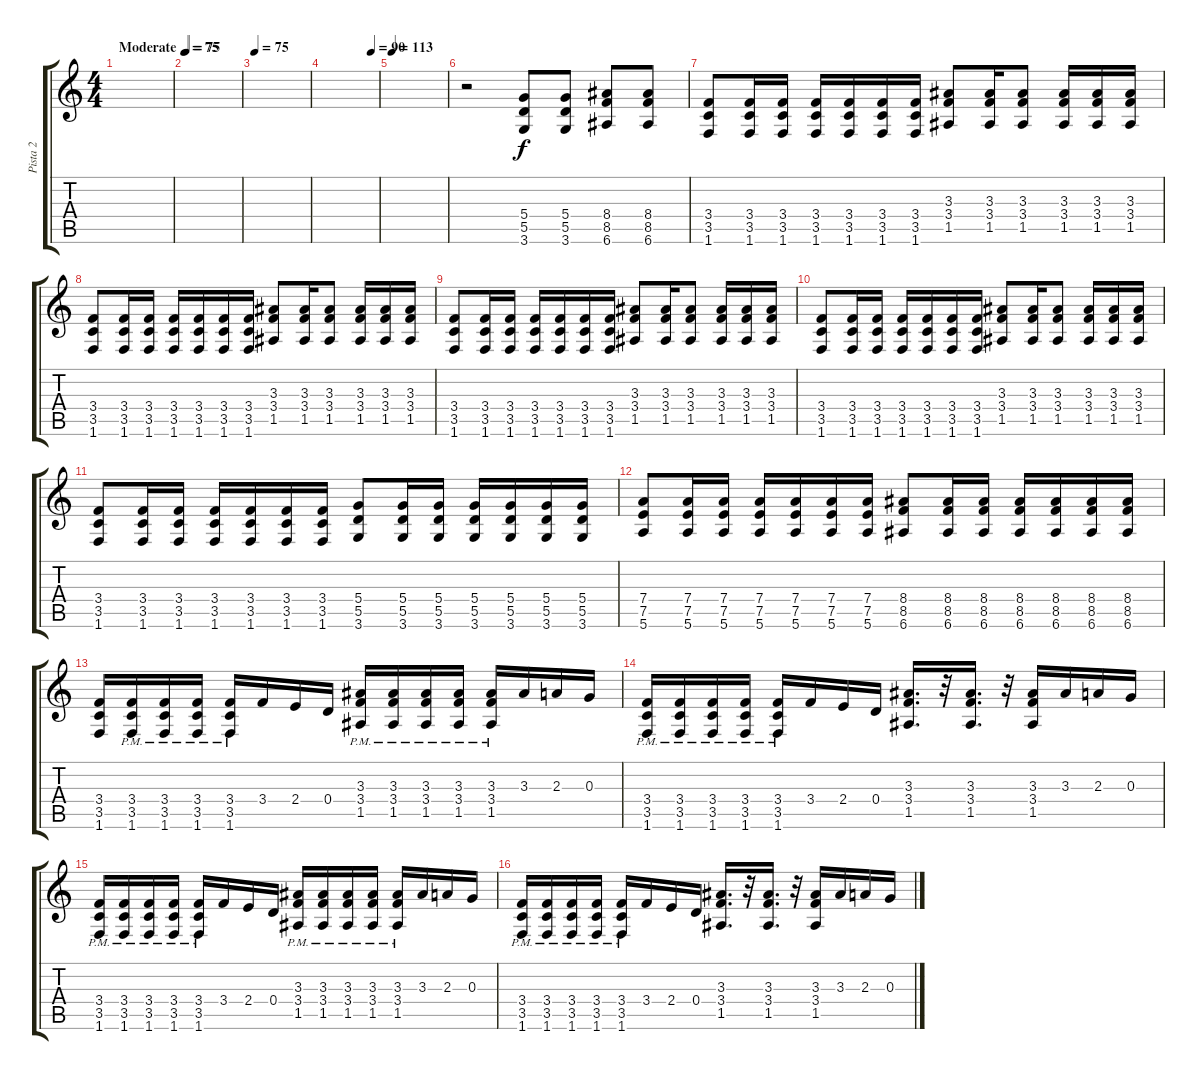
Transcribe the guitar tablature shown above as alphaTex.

\track ("Pista 2" "Pista 2") {instrument distortionguitar}
\staff {score tabs}
\tuning (E4 B3 G3 D3 A2 E2) {hide}
\ts (4 4)
\tempo (75 "Moderate")
\clef g2
\ks c
|
\tempo 75
|
\tempo 75
|
\tempo (90 0.875)
|
\tempo 113
|
r.2 (5.4 5.5 3.6).8 (5.4 5.5 3.6).8 (8.4 8.5 6.6).8 (8.4 8.5 6.6).8 |
(3.4 3.5 1.6).8 (3.4 3.5 1.6).16 (3.4 3.5 1.6).16 (3.4 3.5 1.6).16 (3.4 3.5 1.6).16 (3.4 3.5 1.6).16 (3.4 3.5 1.6).16 (3.3 3.4 1.5).8 (3.3 3.4 1.5).16 (3.3 3.4 1.5).8 (3.3 3.4 1.5).16 (3.3 3.4 1.5).16 (3.3 3.4 1.5).16 |
(3.4 3.5 1.6).8 (3.4 3.5 1.6).16 (3.4 3.5 1.6).16 (3.4 3.5 1.6).16 (3.4 3.5 1.6).16 (3.4 3.5 1.6).16 (3.4 3.5 1.6).16 (3.3 3.4 1.5).8 (3.3 3.4 1.5).16 (3.3 3.4 1.5).8 (3.3 3.4 1.5).16 (3.3 3.4 1.5).16 (3.3 3.4 1.5).16 |
(3.4 3.5 1.6).8 (3.4 3.5 1.6).16 (3.4 3.5 1.6).16 (3.4 3.5 1.6).16 (3.4 3.5 1.6).16 (3.4 3.5 1.6).16 (3.4 3.5 1.6).16 (3.3 3.4 1.5).8 (3.3 3.4 1.5).16 (3.3 3.4 1.5).8 (3.3 3.4 1.5).16 (3.3 3.4 1.5).16 (3.3 3.4 1.5).16 |
(3.4 3.5 1.6).8 (3.4 3.5 1.6).16 (3.4 3.5 1.6).16 (3.4 3.5 1.6).16 (3.4 3.5 1.6).16 (3.4 3.5 1.6).16 (3.4 3.5 1.6).16 (3.3 3.4 1.5).8 (3.3 3.4 1.5).16 (3.3 3.4 1.5).8 (3.3 3.4 1.5).16 (3.3 3.4 1.5).16 (3.3 3.4 1.5).16 |
(3.4 3.5 1.6).8 (3.4 3.5 1.6).16 (3.4 3.5 1.6).16 (3.4 3.5 1.6).16 (3.4 3.5 1.6).16 (3.4 3.5 1.6).16 (3.4 3.5 1.6).16 (5.4 5.5 3.6).8 (5.4 5.5 3.6).16 (5.4 5.5 3.6).16 (5.4 5.5 3.6).16 (5.4 5.5 3.6).16 (5.4 5.5 3.6).16 (5.4 5.5 3.6).16 |
(7.4 7.5 5.6).8 (7.4 7.5 5.6).16 (7.4 7.5 5.6).16 (7.4 7.5 5.6).16 (7.4 7.5 5.6).16 (7.4 7.5 5.6).16 (7.4 7.5 5.6).16 (8.4 8.5 6.6).8 (8.4 8.5 6.6).16 (8.4 8.5 6.6).16 (8.4 8.5 6.6).16 (8.4 8.5 6.6).16 (8.4 8.5 6.6).16 (8.4 8.5 6.6).16 |
(3.4 3.5 1.6).16 (3.4{pm} 3.5{pm} 1.6{pm}).16 (3.4{pm} 3.5{pm} 1.6{pm}).16 (3.4{pm} 3.5{pm} 1.6{pm}).16 (3.4{pm} 3.5{pm} 1.6{pm}).16 3.4.16 2.4.16 0.4.16 (3.3{pm} 3.4{pm} 1.5{pm}).16 (3.3{pm} 3.4{pm} 1.5{pm}).16 (3.3{pm} 3.4{pm} 1.5{pm}).16 (3.3{pm} 3.4{pm} 1.5{pm}).16 (3.3{pm} 3.4{pm} 1.5{pm}).16 3.3.16 2.3.16 0.3.16 |
(3.4{pm} 3.5{pm} 1.6{pm}).16 (3.4{pm} 3.5{pm} 1.6{pm}).16 (3.4{pm} 3.5{pm} 1.6{pm}).16 (3.4{pm} 3.5{pm} 1.6{pm}).16 (3.4{pm} 3.5{pm} 1.6{pm}).16 3.4.16 2.4.16 0.4.16 (3.3 3.4 1.5).16{d} r.32 (3.3 3.4 1.5).16{d} r.32 (3.3 3.4 1.5).16 3.3.16 2.3.16 0.3.16 |
(3.4{pm} 3.5{pm} 1.6{pm}).16 (3.4{pm} 3.5{pm} 1.6{pm}).16 (3.4{pm} 3.5{pm} 1.6{pm}).16 (3.4{pm} 3.5{pm} 1.6{pm}).16 (3.4{pm} 3.5{pm} 1.6{pm}).16 3.4.16 2.4.16 0.4.16 (3.3{pm} 3.4{pm} 1.5{pm}).16 (3.3{pm} 3.4{pm} 1.5{pm}).16 (3.3{pm} 3.4{pm} 1.5{pm}).16 (3.3{pm} 3.4{pm} 1.5{pm}).16 (3.3{pm} 3.4{pm} 1.5{pm}).16 3.3.16 2.3.16 0.3.16 |
(3.4{pm} 3.5{pm} 1.6{pm}).16 (3.4{pm} 3.5{pm} 1.6{pm}).16 (3.4{pm} 3.5{pm} 1.6{pm}).16 (3.4{pm} 3.5{pm} 1.6{pm}).16 (3.4{pm} 3.5{pm} 1.6{pm}).16 3.4.16 2.4.16 0.4.16 (3.3 3.4 1.5).16{d} r.32 (3.3 3.4 1.5).16{d} r.32 (3.3 3.4 1.5).16 3.3.16 2.3.16 0.3.16
